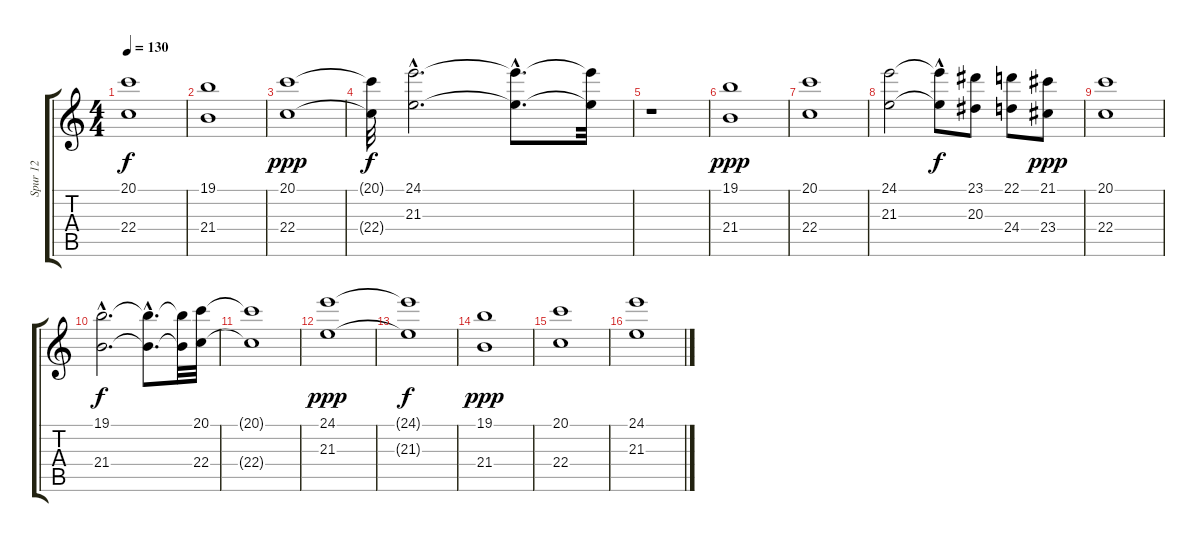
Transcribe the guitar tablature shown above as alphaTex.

\track ("Spur 12" "Spur 12") {instrument drawbarorgan}
\staff {score tabs}
\tuning (E4 B3 G3 D3 A2 E2) {hide}
\ts (4 4)
\tempo 130
\clef g2
\ks c
(20.1 22.4).1{dy f} |
(19.1 21.4).1 |
(20.1 22.4).1{dy ppp} |
(20.1{t} 22.4{t}).32{dy f} (24.1{hac} 21.3{hac}).2{d} (24.1{hac t} 21.3{hac t}).8{d} (24.1{t} 21.3{t}).32 |
r.1 |
(19.1 21.4).1{dy ppp} |
(20.1 22.4).1 |
(24.1 21.3).2 (24.1{hac t} 21.3{t}).8{dy f} (23.1 20.3).8 (22.1 24.4).8 (21.1 23.4).8{dy ppp} |
(20.1 22.4).1 |
(19.1{hac} 21.4{hac}).2{d dy f} (19.1{hac t} 21.4{hac t}).8{d} (19.1{t} 21.4{t}).32 (20.1 22.4).32 |
(20.1{t} 22.4{t}).1 |
(24.1 21.3).1{dy ppp} |
(24.1{t} 21.3{t}).1{dy f} |
(19.1 21.4).1{dy ppp} |
(20.1 22.4).1 |
(24.1 21.3).1
